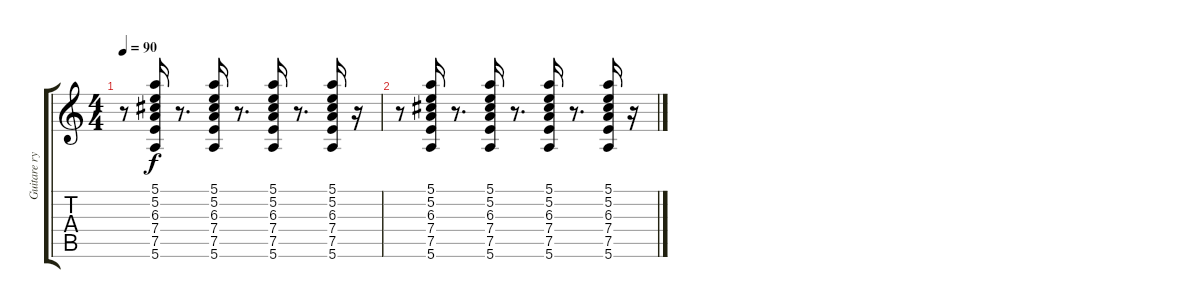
\track ("Guitare rythmique" "Guitare ry") {instrument electricguitarmuted}
\staff {score tabs}
\tuning (E4 B3 G3 D3 A2 E2) {hide}
\ts (4 4)
\tempo 90
\clef g2
\ks c
r.8{dy f} (5.1 5.2 6.3 7.4 7.5 5.6).16 r.8{d} (5.1 5.2 6.3 7.4 7.5 5.6).16 r.8{d} (5.1 5.2 6.3 7.4 7.5 5.6).16 r.8{d} (5.1 5.2 6.3 7.4 7.5 5.6).16 r.16 |
r.8 (5.1 5.2 6.3 7.4 7.5 5.6).16 r.8{d} (5.1 5.2 6.3 7.4 7.5 5.6).16 r.8{d} (5.1 5.2 6.3 7.4 7.5 5.6).16 r.8{d} (5.1 5.2 6.3 7.4 7.5 5.6).16 r.16
